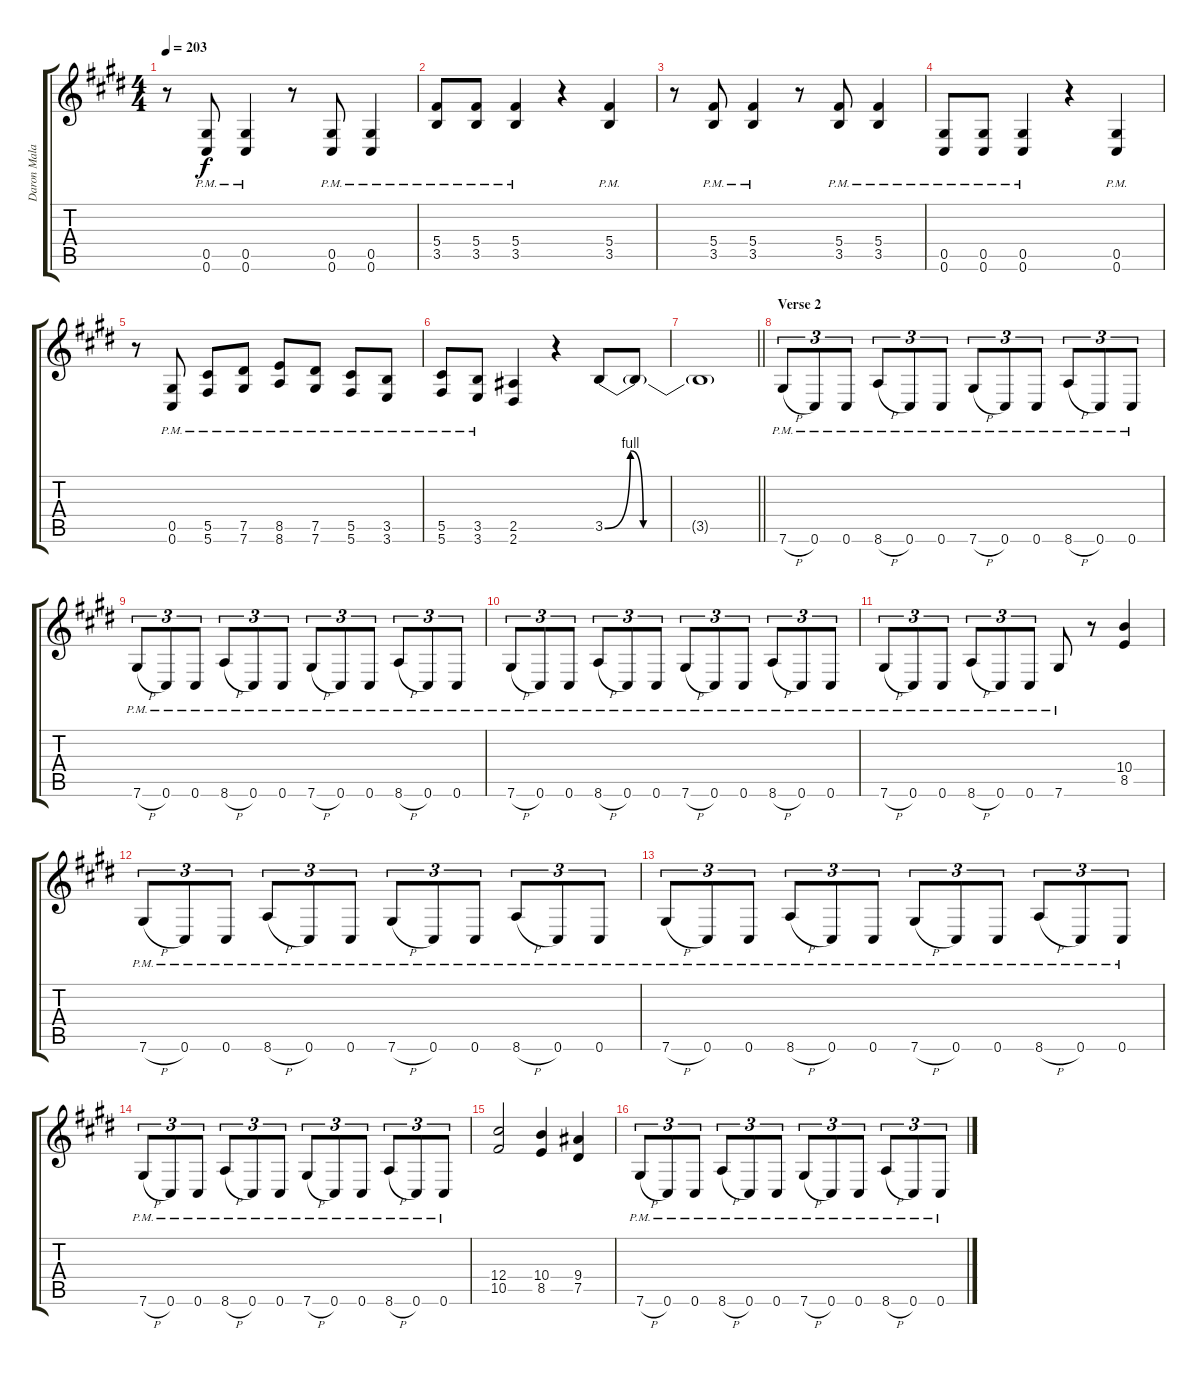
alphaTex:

\track ("Daron Malakian [Guitar 2]" "Daron Mala") {instrument distortionguitar}
\staff {score tabs}
\tuning (Eb4 Bb3 Gb3 Db3 Ab2 Db2) {hide}
\ts (4 4)
\tempo 203
\clef g2
\ks c#minor
r.8{dy f} (0.5{pm} 0.6{pm}).8 (0.5{pm} 0.6{pm}).4 r.8 (0.5{pm} 0.6{pm}).8 (0.5{pm} 0.6{pm}).4 |
(5.4{pm} 3.5{pm}).8 (5.4{pm} 3.5{pm}).8 (5.4{pm} 3.5{pm}).4 r.4 (5.4{pm} 3.5{pm}).4 |
r.8 (5.4{pm} 3.5{pm}).8 (5.4{pm} 3.5{pm}).4 r.8 (5.4{pm} 3.5{pm}).8 (5.4{pm} 3.5{pm}).4 |
(0.5{pm} 0.6{pm}).8 (0.5{pm} 0.6{pm}).8 (0.5{pm} 0.6{pm}).4 r.4 (0.5{pm} 0.6{pm}).4 |
r.8 (0.5{pm} 0.6{pm}).8 (5.5{pm} 5.6{pm}).8 (7.5{pm} 7.6{pm}).8 (8.5{pm} 8.6{pm}).8 (7.5{pm} 7.6{pm}).8 (5.5{pm} 5.6{pm}).8 (3.5{pm} 3.6{pm}).8 |
(5.5{pm} 5.6{pm}).8 (3.5{pm} 3.6{pm}).8 (2.5 2.6).4 r.4 3.5{be (custom 0 0 10 4 15 0 60 0)}.8 3.5{t}.8 |
\barLineRight lightlight
3.5{t}.1 |
\section ("" "Verse 2")
7.6{h pm}.8{tu (3 2)} 0.6{pm}.8{tu (3 2)} 0.6{pm}.8{tu (3 2)} 8.6{h pm}.8{tu (3 2)} 0.6{pm}.8{tu (3 2)} 0.6{pm}.8{tu (3 2)} 7.6{h pm}.8{tu (3 2)} 0.6{pm}.8{tu (3 2)} 0.6{pm}.8{tu (3 2)} 8.6{h pm}.8{tu (3 2)} 0.6{pm}.8{tu (3 2)} 0.6{pm}.8{tu (3 2)} |
7.6{h pm}.8{tu (3 2)} 0.6{pm}.8{tu (3 2)} 0.6{pm}.8{tu (3 2)} 8.6{h pm}.8{tu (3 2)} 0.6{pm}.8{tu (3 2)} 0.6{pm}.8{tu (3 2)} 7.6{h pm}.8{tu (3 2)} 0.6{pm}.8{tu (3 2)} 0.6{pm}.8{tu (3 2)} 8.6{h pm}.8{tu (3 2)} 0.6{pm}.8{tu (3 2)} 0.6{pm}.8{tu (3 2)} |
7.6{h pm}.8{tu (3 2)} 0.6{pm}.8{tu (3 2)} 0.6{pm}.8{tu (3 2)} 8.6{h pm}.8{tu (3 2)} 0.6{pm}.8{tu (3 2)} 0.6{pm}.8{tu (3 2)} 7.6{h pm}.8{tu (3 2)} 0.6{pm}.8{tu (3 2)} 0.6{pm}.8{tu (3 2)} 8.6{h pm}.8{tu (3 2)} 0.6{pm}.8{tu (3 2)} 0.6{pm}.8{tu (3 2)} |
7.6{h pm}.8{tu (3 2)} 0.6{pm}.8{tu (3 2)} 0.6{pm}.8{tu (3 2)} 8.6{h pm}.8{tu (3 2)} 0.6{pm}.8{tu (3 2)} 0.6{pm}.8{tu (3 2)} 7.6{pm}.8 r.8 (10.4 8.5).4 |
7.6{h pm}.8{tu (3 2)} 0.6{pm}.8{tu (3 2)} 0.6{pm}.8{tu (3 2)} 8.6{h pm}.8{tu (3 2)} 0.6{pm}.8{tu (3 2)} 0.6{pm}.8{tu (3 2)} 7.6{h pm}.8{tu (3 2)} 0.6{pm}.8{tu (3 2)} 0.6{pm}.8{tu (3 2)} 8.6{h pm}.8{tu (3 2)} 0.6{pm}.8{tu (3 2)} 0.6{pm}.8{tu (3 2)} |
7.6{h pm}.8{tu (3 2)} 0.6{pm}.8{tu (3 2)} 0.6{pm}.8{tu (3 2)} 8.6{h pm}.8{tu (3 2)} 0.6{pm}.8{tu (3 2)} 0.6{pm}.8{tu (3 2)} 7.6{h pm}.8{tu (3 2)} 0.6{pm}.8{tu (3 2)} 0.6{pm}.8{tu (3 2)} 8.6{h pm}.8{tu (3 2)} 0.6{pm}.8{tu (3 2)} 0.6{pm}.8{tu (3 2)} |
7.6{h pm}.8{tu (3 2)} 0.6{pm}.8{tu (3 2)} 0.6{pm}.8{tu (3 2)} 8.6{h pm}.8{tu (3 2)} 0.6{pm}.8{tu (3 2)} 0.6{pm}.8{tu (3 2)} 7.6{h pm}.8{tu (3 2)} 0.6{pm}.8{tu (3 2)} 0.6{pm}.8{tu (3 2)} 8.6{h pm}.8{tu (3 2)} 0.6{pm}.8{tu (3 2)} 0.6{pm}.8{tu (3 2)} |
(12.4 10.5).2 (10.4 8.5).4 (9.4 7.5).4 |
7.6{h pm}.8{tu (3 2)} 0.6{pm}.8{tu (3 2)} 0.6{pm}.8{tu (3 2)} 8.6{h pm}.8{tu (3 2)} 0.6{pm}.8{tu (3 2)} 0.6{pm}.8{tu (3 2)} 7.6{h pm}.8{tu (3 2)} 0.6{pm}.8{tu (3 2)} 0.6{pm}.8{tu (3 2)} 8.6{h pm}.8{tu (3 2)} 0.6{pm}.8{tu (3 2)} 0.6{pm}.8{tu (3 2)}
